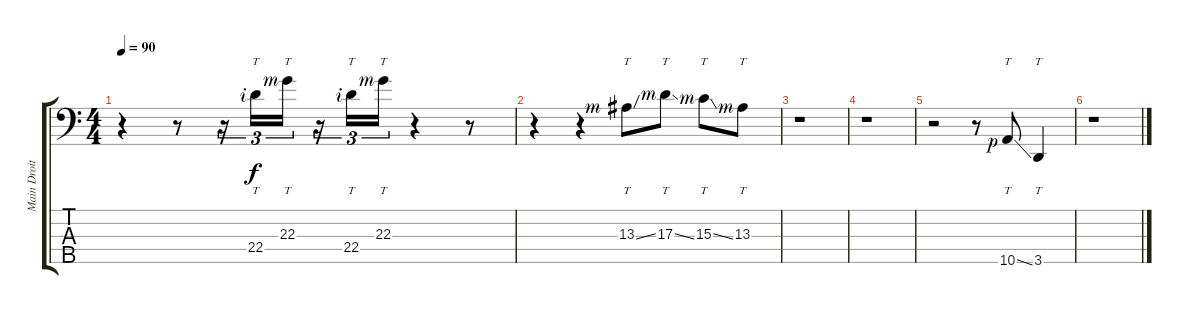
\track ("Main Droite" "Main Droit") {instrument electricbassfinger}
\staff {score tabs}
\tuning (G2 D2 A1 E1 B0) {hide}
\ts (4 4)
\tempo 90
\clef f4
\ks c
r.4{dy f} r.8 r.16{tu (3 2)} 22.4{rf 2}.16{tt tu (3 2)} 22.3{rf 3}.16{tt tu (3 2)} r.16{tu (3 2)} 22.4{rf 2}.16{tt tu (3 2)} 22.3{rf 3}.16{tt tu (3 2)} r.4 r.8 |
r.4 r.4 13.3{ss rf 3}.8{tt} 17.3{ss rf 3}.8{tt} 15.3{ss rf 3}.8{tt} 13.3{rf 3}.8{tt} |
r.1 |
r.1 |
r.2 r.8 10.5{ss rf 1}.8{tt} 3.5.4{tt} |
r.1
